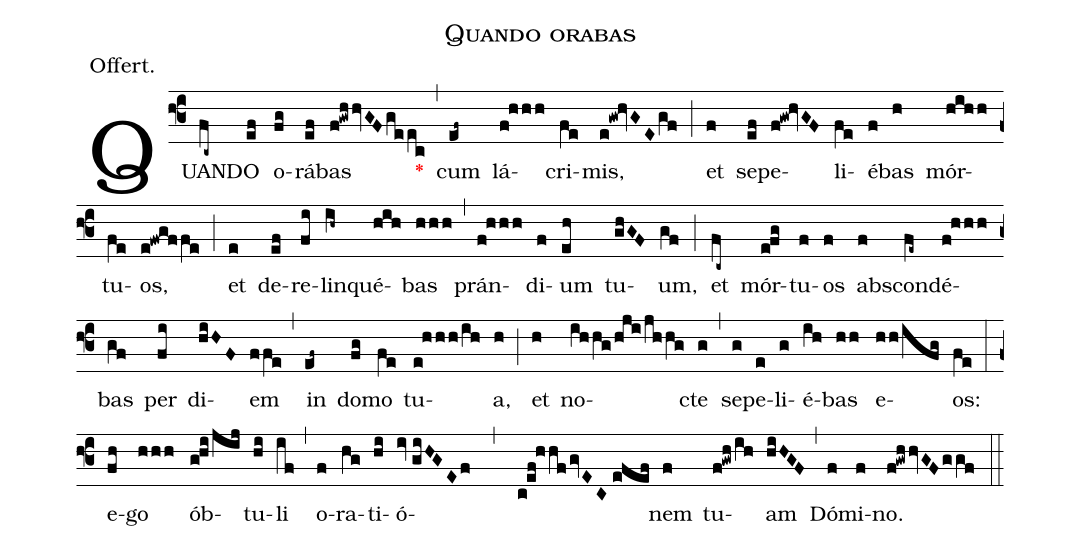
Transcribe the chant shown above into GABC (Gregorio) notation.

name:Quando orabas;
annotation:Offert.;
mode:II.;
office-part:Offertory;
%%
(f3) QUAN(fc~)DO(ef) o(fg)rá(ef)bas(f!gwhhvGFgeec) <v>\red{*}</v>(,) cum(ef~) lá(f!hhh)cri(fe)mis,(e!gw!hvGE/gf) (;) et(f) se(ef)pe(f!gw!hvGF)li(fe)é(f)bas(h) mór(hihh)tu(fe)os,(e!fwgffe) (;) et(e) de(ef)re(fi)lin(ih~)qué(hih)bas(hhh) (,) prán(f!hhh)di(f)um(eh) tu(ghGF)um,(gf) (;) et(fc~) mór(e!fg)tu(f)os(f) ab(f)scon(fe~)dé(f!hhh)bas(gf) per(fi) di(hiHF)em(ffe) (,) in(ef~) do(fg)mo(fe) tu(e!hhh/ih)a,(h) (;) et(h) no(ihhg/hji/jhhg)cte(g) (,) se(g)pe(e)li(g)é(ih)bas(hh) e(hh/ifg)os:(fe) (:) e(fh)go(hhh) ób(g!hi/jij)tu(hi)li(if) (,) o(f)ra(hg)ti(hi)ó(iv//giHGEf , c!ef!hhf/gvEC//efef)nem(f) tu(f!gwh/ih)am(hiHGF) (,) Dó(f)mi(f)no.(f!gwhhvGFggf) (::)
